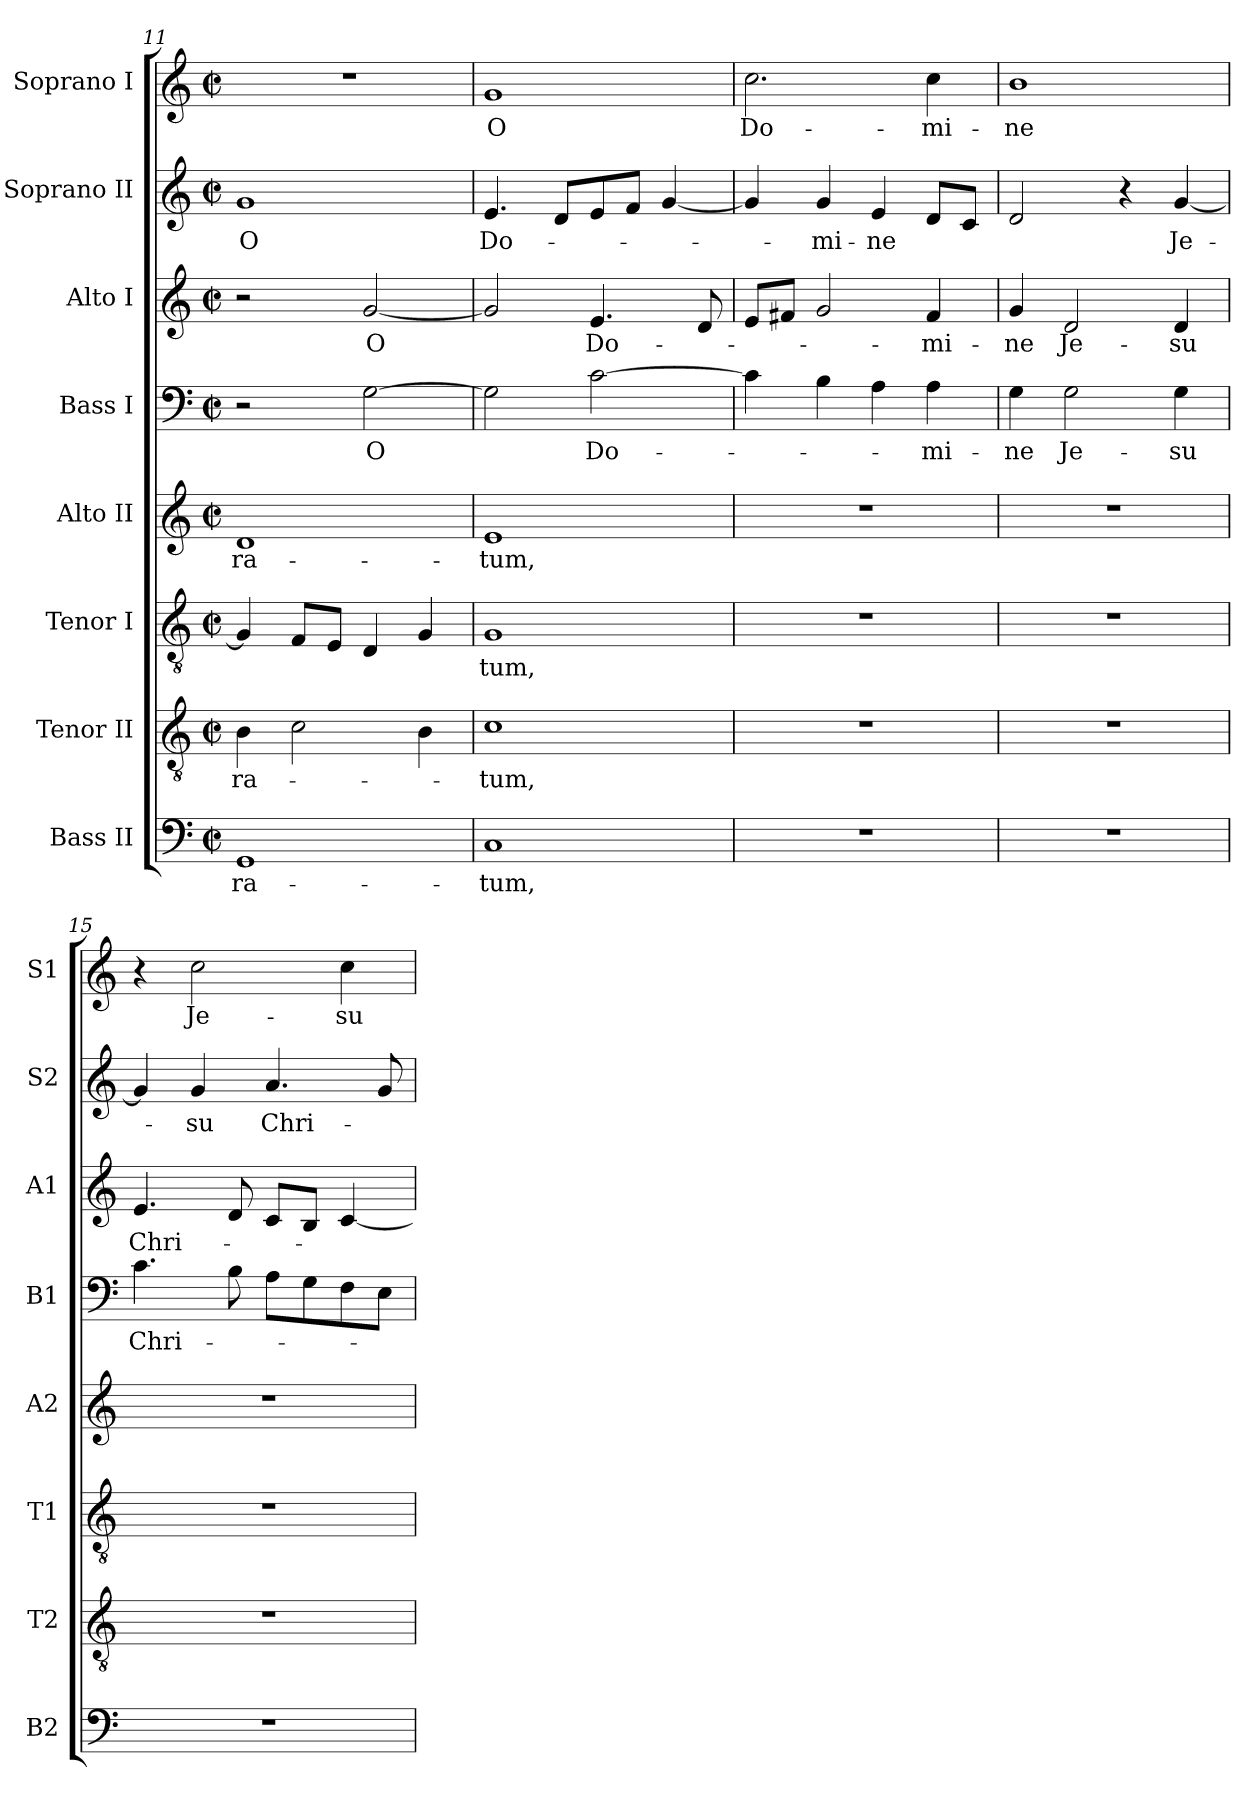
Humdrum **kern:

**kern	**text	**kern	**text	**kern	**text	**kern	**text	**kern	**text	**kern	**text	**kern	**text	**kern	**text
*part8	*part8	*part7	*part7	*part6	*part6	*part5	*part5	*part4	*part4	*part3	*part3	*part2	*part2	*part1	*part1
*staff8	*staff8	*staff7	*staff7	*staff6	*staff6	*staff5	*staff5	*staff4	*staff4	*staff3	*staff3	*staff2	*staff2	*staff1	*staff1
*I"Bass II	*	*I"Tenor II	*	*I"Tenor I	*	*I"Alto II	*	*I"Bass I	*	*I"Alto I	*	*I"Soprano II	*	*I"Soprano I	*
*I'B2	*	*I'T2	*	*I'T1	*	*I'A2	*	*I'B1	*	*I'A1	*	*I'S2	*	*I'S1	*
*clefF4	*	*clefGv2	*	*clefGv2	*	*clefG2	*	*clefF4	*	*clefG2	*	*clefG2	*	*clefG2	*
*k[]	*	*k[]	*	*k[]	*	*k[]	*	*k[]	*	*k[]	*	*k[]	*	*k[]	*
*C:	*	*C:	*	*C:	*	*C:	*	*C:	*	*C:	*	*C:	*	*C:	*
*M2/2	*	*M2/2	*	*M2/2	*	*M2/2	*	*M2/2	*	*M2/2	*	*M2/2	*	*M2/2	*
*met(c|)	*	*met(c|)	*	*met(c|)	*	*met(c|)	*	*met(c|)	*	*met(c|)	*	*met(c|)	*	*met(c|)	*
=11	=11	=11	=11	=11	=11	=11	=11	=11	=11	=11	=11	=11	=11	=11	=11
1GG	-ra-	4B\	-ra-	4G/]	.	1d	-ra-	2r	.	2r	.	1g	O	1r	.
.	.	2c\	.	8F/L	.	.	.	.	.	.	.	.	.	.	.
.	.	.	.	8E/J	.	.	.	.	.	.	.	.	.	.	.
.	.	.	.	4D/	.	.	.	[>2G\	O	[<2g/	O	.	.	.	.
.	.	4B\	.	4G/	.	.	.	.	.	.	.	.	.	.	.
=12	=12	=12	=12	=12	=12	=12	=12	=12	=12	=12	=12	=12	=12	=12	=12
1C	-tum,	1c	-tum,	1G	-tum,	1e	-tum,	2G\]	.	2g/]	.	4.e/	Do-	1g	O
.	.	.	.	.	.	.	.	.	.	.	.	8d/L	.	.	.
.	.	.	.	.	.	.	.	[2c\	Do-	4.e/	Do-	8e/	.	.	.
.	.	.	.	.	.	.	.	.	.	.	.	8f/J	.	.	.
.	.	.	.	.	.	.	.	.	.	.	.	[<4g/	.	.	.
.	.	.	.	.	.	.	.	.	.	8d/	.	.	.	.	.
!!LO:PB:g=z
=13	=13	=13	=13	=13	=13	=13	=13	=13	=13	=13	=13	=13	=13	=13	=13
1r	.	1r	.	1r	.	1r	.	4c\]	.	8e/L	.	4g/]	.	2.cc\	Do-
.	.	.	.	.	.	.	.	.	.	8f#X/J	.	.	.	.	.
.	.	.	.	.	.	.	.	4B\	.	2g/	.	4g/	-mi-	.	.
.	.	.	.	.	.	.	.	4A\	.	.	.	4e/	-ne	.	.
.	.	.	.	.	.	.	.	4A\	-mi-	4f#/	-mi-	8d/L	.	4cc\	-mi-
.	.	.	.	.	.	.	.	.	.	.	.	8c/J	.	.	.
=14	=14	=14	=14	=14	=14	=14	=14	=14	=14	=14	=14	=14	=14	=14	=14
1r	.	1r	.	1r	.	1r	.	4G\	-ne	4g/	-ne	2d/	.	1b	-ne
.	.	.	.	.	.	.	.	2G\	Je-	2d/	Je-	.	.	.	.
.	.	.	.	.	.	.	.	.	.	.	.	4r	.	.	.
.	.	.	.	.	.	.	.	4G\	-su	4d/	-su	[<4g/	Je-	.	.
=15	=15	=15	=15	=15	=15	=15	=15	=15	=15	=15	=15	=15	=15	=15	=15
1r	.	1r	.	1r	.	1r	.	4.c\	Chri-	4.e/	Chri-	4g/]	.	4r	.
.	.	.	.	.	.	.	.	.	.	.	.	4g/	-su	2cc\	Je-
.	.	.	.	.	.	.	.	8B\	.	8d/	.	.	.	.	.
.	.	.	.	.	.	.	.	8A\L	.	8c/L	.	4.a/	Chri-	.	.
.	.	.	.	.	.	.	.	8G\	.	8B/J	.	.	.	.	.
.	.	.	.	.	.	.	.	8F\	.	[<4c/	.	.	.	4cc\	-su
.	.	.	.	.	.	.	.	8E\J	.	.	.	8g/	.	.	.
=	=	=	=	=	=	=	=	=	=	=	=	=	=	=	=
*-	*-	*-	*-	*-	*-	*-	*-	*-	*-	*-	*-	*-	*-	*-	*-
